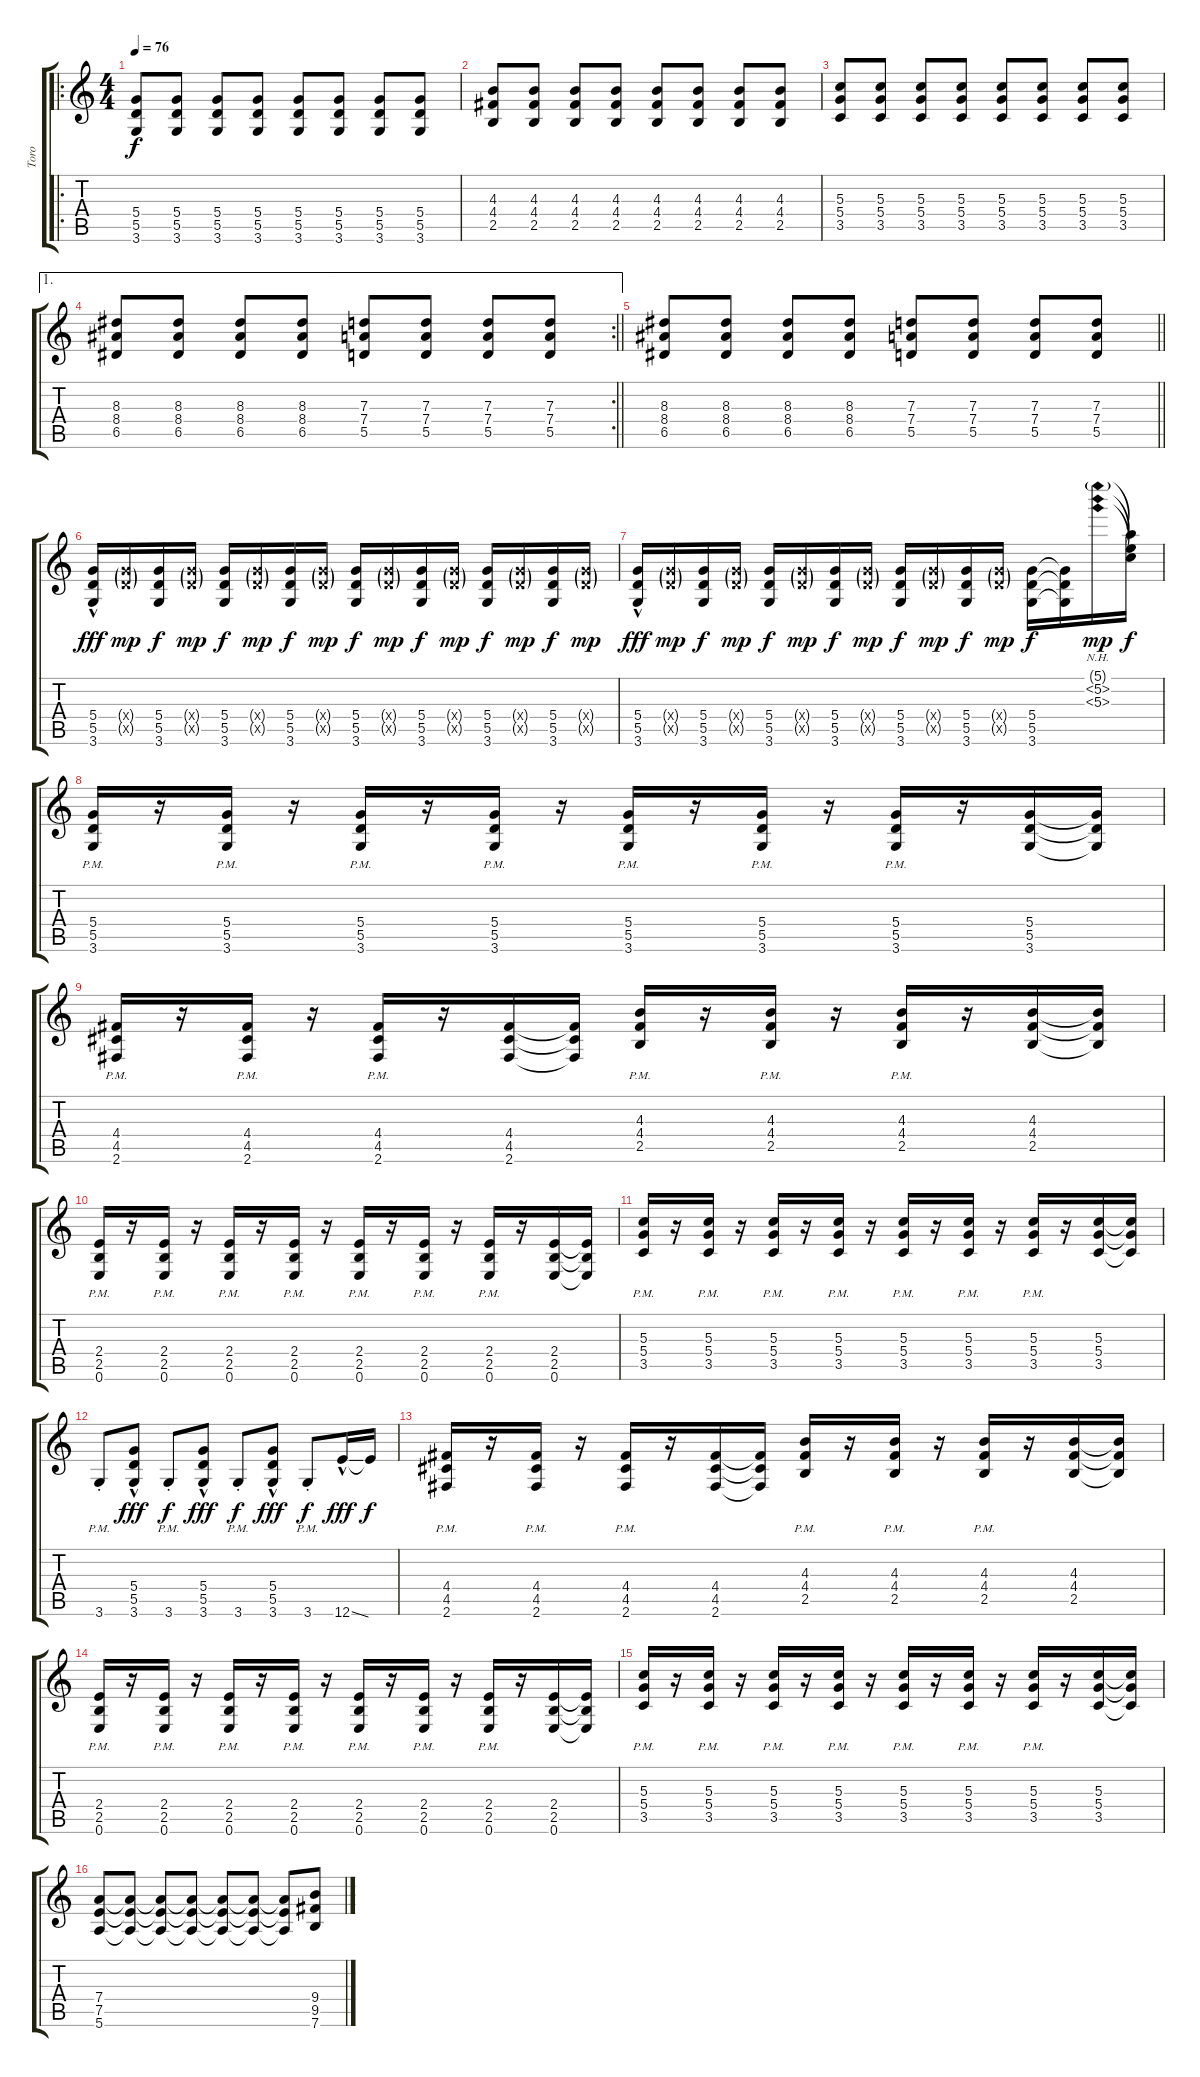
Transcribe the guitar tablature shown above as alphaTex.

\track ("Toro" "Toro") {instrument overdrivenguitar}
\staff {score tabs}
\tuning (E4 B3 G3 D3 A2 E2) {hide}
\ro
\ts (4 4)
\tempo 76
\clef g2
\ks c
(5.4 5.5 3.6).8{dy f} (5.4 5.5 3.6).8 (5.4 5.5 3.6).8 (5.4 5.5 3.6).8 (5.4 5.5 3.6).8 (5.4 5.5 3.6).8 (5.4 5.5 3.6).8 (5.4 5.5 3.6).8 |
(4.3 4.4 2.5).8 (4.3 4.4 2.5).8 (4.3 4.4 2.5).8 (4.3 4.4 2.5).8 (4.3 4.4 2.5).8 (4.3 4.4 2.5).8 (4.3 4.4 2.5).8 (4.3 4.4 2.5).8 |
(5.3 5.4 3.5).8 (5.3 5.4 3.5).8 (5.3 5.4 3.5).8 (5.3 5.4 3.5).8 (5.3 5.4 3.5).8 (5.3 5.4 3.5).8 (5.3 5.4 3.5).8 (5.3 5.4 3.5).8 |
\ae 1
\rc 2
\barLineRight lightlight
(8.3 8.4 6.5).8 (8.3 8.4 6.5).8 (8.3 8.4 6.5).8 (8.3 8.4 6.5).8 (7.3 7.4 5.5).8 (7.3 7.4 5.5).8 (7.3 7.4 5.5).8 (7.3 7.4 5.5).8 |
\barLineRight lightlight
(8.3 8.4 6.5).8 (8.3 8.4 6.5).8 (8.3 8.4 6.5).8 (8.3 8.4 6.5).8 (7.3 7.4 5.5).8 (7.3 7.4 5.5).8 (7.3 7.4 5.5).8 (7.3 7.4 5.5).8 |
(5.4{hac} 5.5{hac} 3.6{hac}).16{dy fff instrument overdrivenguitar} (5.4{g x} 5.5{g x}).16{dy mp} (5.4 5.5 3.6).16{dy f} (5.4{g x} 5.5{g x}).16{dy mp} (5.4 5.5 3.6).16{dy f} (5.4{g x} 5.5{g x}).16{dy mp} (5.4 5.5 3.6).16{dy f} (5.4{g x} 5.5{g x}).16{dy mp} (5.4 5.5 3.6).16{dy f} (5.4{g x} 5.5{g x}).16{dy mp} (5.4 5.5 3.6).16{dy f} (5.4{g x} 5.5{g x}).16{dy mp} (5.4 5.5 3.6).16{dy f} (5.4{g x} 5.5{g x}).16{dy mp} (5.4 5.5 3.6).16{dy f} (5.4{g x} 5.5{g x}).16{dy mp} |
(5.4{hac} 5.5{hac} 3.6{hac}).16{dy fff instrument overdrivenguitar} (5.4{g x} 5.5{g x}).16{dy mp} (5.4 5.5 3.6).16{dy f} (5.4{g x} 5.5{g x}).16{dy mp} (5.4 5.5 3.6).16{dy f} (5.4{g x} 5.5{g x}).16{dy mp} (5.4 5.5 3.6).16{dy f} (5.4{g x} 5.5{g x}).16{dy mp} (5.4 5.5 3.6).16{dy f} (5.4{g x} 5.5{g x}).16{dy mp} (5.4 5.5 3.6).16{dy f} (5.4{g x} 5.5{g x}).16{dy mp} (5.4 5.5 3.6).16{dy f} (5.4{t} 5.5{t} 3.6{t}).16 (5.1{nh g} 5.2{nh} 5.3{nh}).16{dy mp} (5.1{t} 5.2{t} 5.3{t}).16{dy f} |
(5.4{pm} 5.5{pm} 3.6{pm}).16 r.16 (5.4{pm} 5.5{pm} 3.6{pm}).16 r.16 (5.4{pm} 5.5{pm} 3.6{pm}).16 r.16 (5.4{pm} 5.5{pm} 3.6{pm}).16 r.16 (5.4{pm} 5.5{pm} 3.6{pm}).16 r.16 (5.4{pm} 5.5{pm} 3.6{pm}).16 r.16 (5.4{pm} 5.5{pm} 3.6{pm}).16 r.16 (5.4 5.5 3.6).16 (5.4{t} 5.5{t} 3.6{t}).16 |
(4.4{pm} 4.5{pm} 2.6{pm}).16 r.16 (4.4{pm} 4.5{pm} 2.6{pm}).16 r.16 (4.4{pm} 4.5{pm} 2.6{pm}).16 r.16 (4.4 4.5 2.6).16 (4.4{t} 4.5{t} 2.6{t}).16 (4.3{pm} 4.4{pm} 2.5{pm}).16 r.16 (4.3{pm} 4.4{pm} 2.5{pm}).16 r.16 (4.3{pm} 4.4{pm} 2.5{pm}).16 r.16 (4.3 4.4 2.5).16 (4.3{t} 4.4{t} 2.5{t}).16 |
(2.4{pm} 2.5{pm} 0.6{pm}).16 r.16 (2.4{pm} 2.5{pm} 0.6{pm}).16 r.16 (2.4{pm} 2.5{pm} 0.6{pm}).16 r.16 (2.4{pm} 2.5{pm} 0.6{pm}).16 r.16 (2.4{pm} 2.5{pm} 0.6{pm}).16 r.16 (2.4{pm} 2.5{pm} 0.6{pm}).16 r.16 (2.4{pm} 2.5{pm} 0.6{pm}).16 r.16 (2.4 2.5 0.6).16 (2.4{t} 2.5{t} 0.6{t}).16 |
(5.3 5.4{pm} 3.5{pm}).16 r.16 (5.3{pm} 5.4{pm} 3.5{pm}).16 r.16 (5.3{pm} 5.4{pm} 3.5{pm}).16 r.16 (5.3{pm} 5.4{pm} 3.5{pm}).16 r.16 (5.3{pm} 5.4{pm} 3.5{pm}).16 r.16 (5.3{pm} 5.4{pm} 3.5{pm}).16 r.16 (5.3{pm} 5.4{pm} 3.5{pm}).16 r.16 (5.3 5.4 3.5).16 (5.3{t} 5.4{t} 3.5{t}).16 |
3.6{pm st}.8 (5.4{hac} 5.5{hac} 3.6{hac}).8{dy fff} 3.6{pm st}.8{dy f} (5.4{hac} 5.5{hac} 3.6{hac}).8{dy fff} 3.6{pm st}.8{dy f} (5.4{hac} 5.5{hac} 3.6{hac}).8{dy fff} 3.6{pm st}.8{dy f} 12.6{ss hac}.16{dy fff} 12.6{t}.16{dy f} |
(4.4{pm} 4.5{pm} 2.6{pm}).16 r.16 (4.4{pm} 4.5{pm} 2.6{pm}).16 r.16 (4.4{pm} 4.5{pm} 2.6{pm}).16 r.16 (4.4 4.5 2.6).16 (4.4{t} 4.5{t} 2.6{t}).16 (4.3{pm} 4.4{pm} 2.5{pm}).16 r.16 (4.3{pm} 4.4{pm} 2.5{pm}).16 r.16 (4.3{pm} 4.4{pm} 2.5{pm}).16 r.16 (4.3 4.4 2.5).16 (4.3{t} 4.4{t} 2.5{t}).16 |
(2.4{pm} 2.5{pm} 0.6{pm}).16 r.16 (2.4{pm} 2.5{pm} 0.6{pm}).16 r.16 (2.4{pm} 2.5{pm} 0.6{pm}).16 r.16 (2.4{pm} 2.5{pm} 0.6{pm}).16 r.16 (2.4{pm} 2.5{pm} 0.6{pm}).16 r.16 (2.4{pm} 2.5{pm} 0.6{pm}).16 r.16 (2.4{pm} 2.5{pm} 0.6{pm}).16 r.16 (2.4 2.5 0.6).16 (2.4{t} 2.5{t} 0.6{t}).16 |
(5.3 5.4{pm} 3.5{pm}).16 r.16 (5.3{pm} 5.4{pm} 3.5{pm}).16 r.16 (5.3{pm} 5.4{pm} 3.5{pm}).16 r.16 (5.3{pm} 5.4{pm} 3.5{pm}).16 r.16 (5.3{pm} 5.4{pm} 3.5{pm}).16 r.16 (5.3{pm} 5.4{pm} 3.5{pm}).16 r.16 (5.3{pm} 5.4{pm} 3.5{pm}).16 r.16 (5.3 5.4 3.5).16 (5.3{t} 5.4{t} 3.5{t}).16 |
(7.4 7.5 5.6).8 (7.4{t} 7.5{t} 5.6{t}).8 (7.4{t} 7.5{t} 5.6{t}).8 (7.4{t} 7.5{t} 5.6{t}).8 (7.4{t} 7.5{t} 5.6{t}).8 (7.4{t} 7.5{t} 5.6{t}).8 (7.4{t} 7.5{t} 5.6{t}).8 (9.4 9.5 7.6).8
